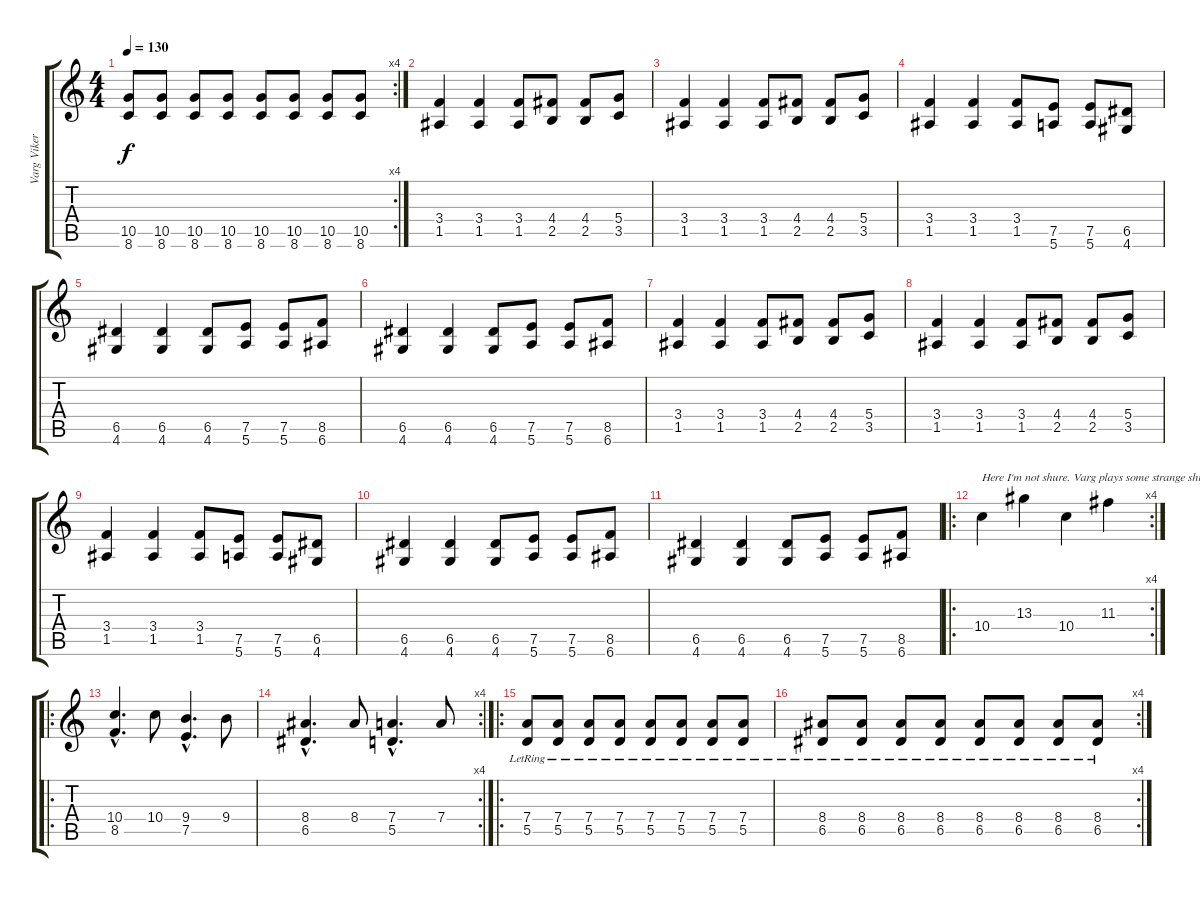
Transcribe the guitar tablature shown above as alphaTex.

\track ("Varg Vikernes (Lead Guitar)" "Varg Viker") {instrument distortionguitar}
\staff {score tabs}
\tuning (E4 B3 G3 D3 A2 E2) {hide}
\rc 4
\ts (4 4)
\tempo 130
\clef g2
\ks c
(10.5 8.6).8{dy f} (10.5 8.6).8 (10.5 8.6).8 (10.5 8.6).8 (10.5 8.6).8 (10.5 8.6).8 (10.5 8.6).8 (10.5 8.6).8 |
(3.4 1.5).4 (3.4 1.5).4 (3.4 1.5).8 (4.4 2.5).8 (4.4 2.5).8 (5.4 3.5).8 |
(3.4 1.5).4 (3.4 1.5).4 (3.4 1.5).8 (4.4 2.5).8 (4.4 2.5).8 (5.4 3.5).8 |
(3.4 1.5).4 (3.4 1.5).4 (3.4 1.5).8 (7.5 5.6).8 (7.5 5.6).8 (6.5 4.6).8 |
(6.5 4.6).4 (6.5 4.6).4 (6.5 4.6).8 (7.5 5.6).8 (7.5 5.6).8 (8.5 6.6).8 |
(6.5 4.6).4 (6.5 4.6).4 (6.5 4.6).8 (7.5 5.6).8 (7.5 5.6).8 (8.5 6.6).8 |
(3.4 1.5).4 (3.4 1.5).4 (3.4 1.5).8 (4.4 2.5).8 (4.4 2.5).8 (5.4 3.5).8 |
(3.4 1.5).4 (3.4 1.5).4 (3.4 1.5).8 (4.4 2.5).8 (4.4 2.5).8 (5.4 3.5).8 |
(3.4 1.5).4 (3.4 1.5).4 (3.4 1.5).8 (7.5 5.6).8 (7.5 5.6).8 (6.5 4.6).8 |
(6.5 4.6).4 (6.5 4.6).4 (6.5 4.6).8 (7.5 5.6).8 (7.5 5.6).8 (8.5 6.6).8 |
(6.5 4.6).4 (6.5 4.6).4 (6.5 4.6).8 (7.5 5.6).8 (7.5 5.6).8 (8.5 6.6).8 |
\ro
\rc 4
10.4.4{txt "Here I'm not shure. Varg plays some strange shit."} 13.3.4 10.4.4 11.3.4 |
\ro
(10.4{hac} 8.5{hac}).4{d} 10.4.8 (9.4{hac} 7.5{hac}).4{d} 9.4.8 |
\rc 4
(8.4{hac} 6.5{hac}).4{d} 8.4.8 (7.4{hac} 5.5{hac}).4{d} 7.4.8 |
\ro
(7.4{lr} 5.5{lr}).8 (7.4{lr} 5.5{lr}).8 (7.4{lr} 5.5{lr}).8 (7.4{lr} 5.5{lr}).8 (7.4{lr} 5.5{lr}).8 (7.4{lr} 5.5{lr}).8 (7.4{lr} 5.5{lr}).8 (7.4{lr} 5.5{lr}).8 |
\rc 4
(8.4{lr} 6.5{lr}).8 (8.4{lr} 6.5{lr}).8 (8.4{lr} 6.5{lr}).8 (8.4{lr} 6.5{lr}).8 (8.4{lr} 6.5{lr}).8 (8.4{lr} 6.5{lr}).8 (8.4{lr} 6.5{lr}).8 (8.4{lr} 6.5{lr}).8
